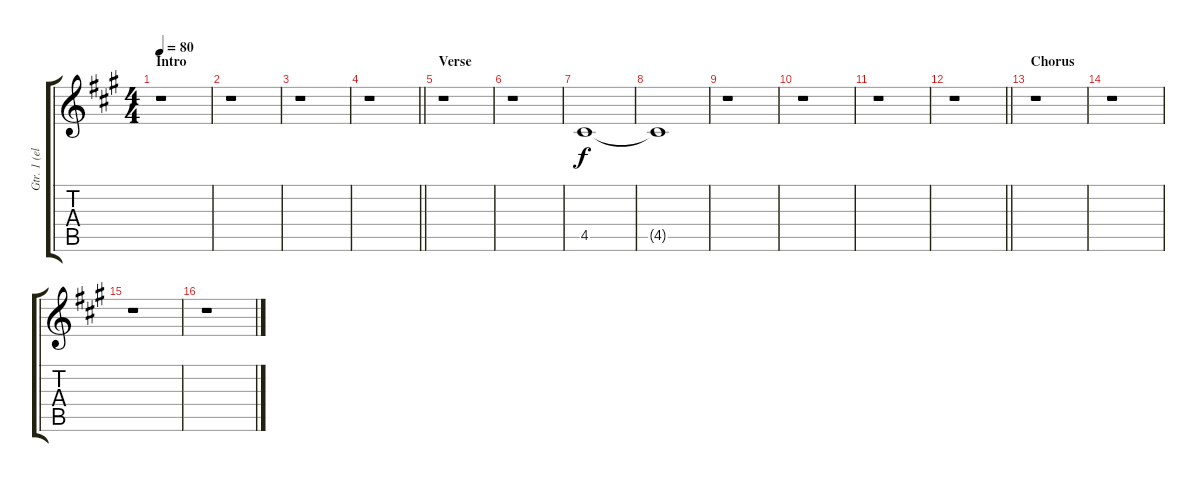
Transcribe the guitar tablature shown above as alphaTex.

\track ("Gtr. 1 (elec.)" "Gtr. 1 (el") {instrument distortionguitar}
\staff {score tabs}
\tuning (E4 B3 G3 D3 A2 E2) {hide}
\ts (4 4)
\section ("" "Intro")
\tempo 80
\clef g2
\ks f#minor
r.1{dy f instrument distortionguitar} |
r.1 |
r.1 |
\barLineRight lightlight
r.1 |
\section ("" "Verse")
r.1 |
r.1 |
4.5.1 |
4.5{t}.1 |
r.1 |
r.1 |
r.1 |
\barLineRight lightlight
r.1 |
\section ("" "Chorus")
r.1 |
r.1 |
r.1 |
r.1
